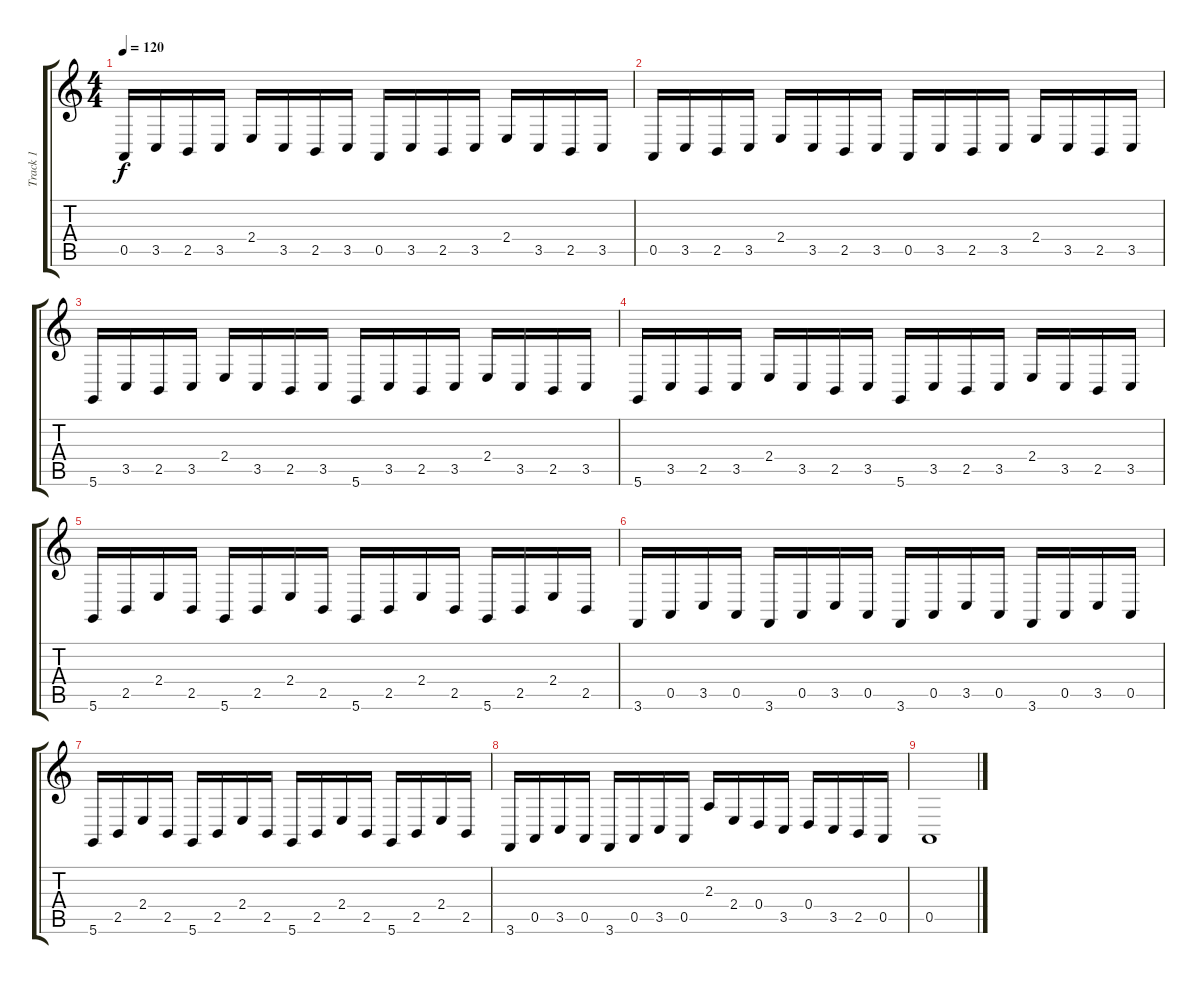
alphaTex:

\track ("Track 1" "Track 1") {instrument stringensemble1}
\staff {score tabs}
\tuning (E4 B3 G3 D3 A2 D2) {hide}
\ts (4 4)
\tempo 120
\clef g2
\ks c
0.5.16{dy f} 3.5.16 2.5.16 3.5.16 2.4.16 3.5.16 2.5.16 3.5.16 0.5.16 3.5.16 2.5.16 3.5.16 2.4.16 3.5.16 2.5.16 3.5.16 |
0.5.16 3.5.16 2.5.16 3.5.16 2.4.16 3.5.16 2.5.16 3.5.16 0.5.16 3.5.16 2.5.16 3.5.16 2.4.16 3.5.16 2.5.16 3.5.16 |
5.6.16 3.5.16 2.5.16 3.5.16 2.4.16 3.5.16 2.5.16 3.5.16 5.6.16 3.5.16 2.5.16 3.5.16 2.4.16 3.5.16 2.5.16 3.5.16 |
5.6.16 3.5.16 2.5.16 3.5.16 2.4.16 3.5.16 2.5.16 3.5.16 5.6.16 3.5.16 2.5.16 3.5.16 2.4.16 3.5.16 2.5.16 3.5.16 |
5.6.16 2.5.16 2.4.16 2.5.16 5.6.16 2.5.16 2.4.16 2.5.16 5.6.16 2.5.16 2.4.16 2.5.16 5.6.16 2.5.16 2.4.16 2.5.16 |
3.6.16 0.5.16 3.5.16 0.5.16 3.6.16 0.5.16 3.5.16 0.5.16 3.6.16 0.5.16 3.5.16 0.5.16 3.6.16 0.5.16 3.5.16 0.5.16 |
5.6.16 2.5.16 2.4.16 2.5.16 5.6.16 2.5.16 2.4.16 2.5.16 5.6.16 2.5.16 2.4.16 2.5.16 5.6.16 2.5.16 2.4.16 2.5.16 |
3.6.16 0.5.16 3.5.16 0.5.16 3.6.16 0.5.16 3.5.16 0.5.16 2.3.16 2.4.16 0.4.16 3.5.16 0.4.16 3.5.16 2.5.16 0.5.16 |
0.5.1
